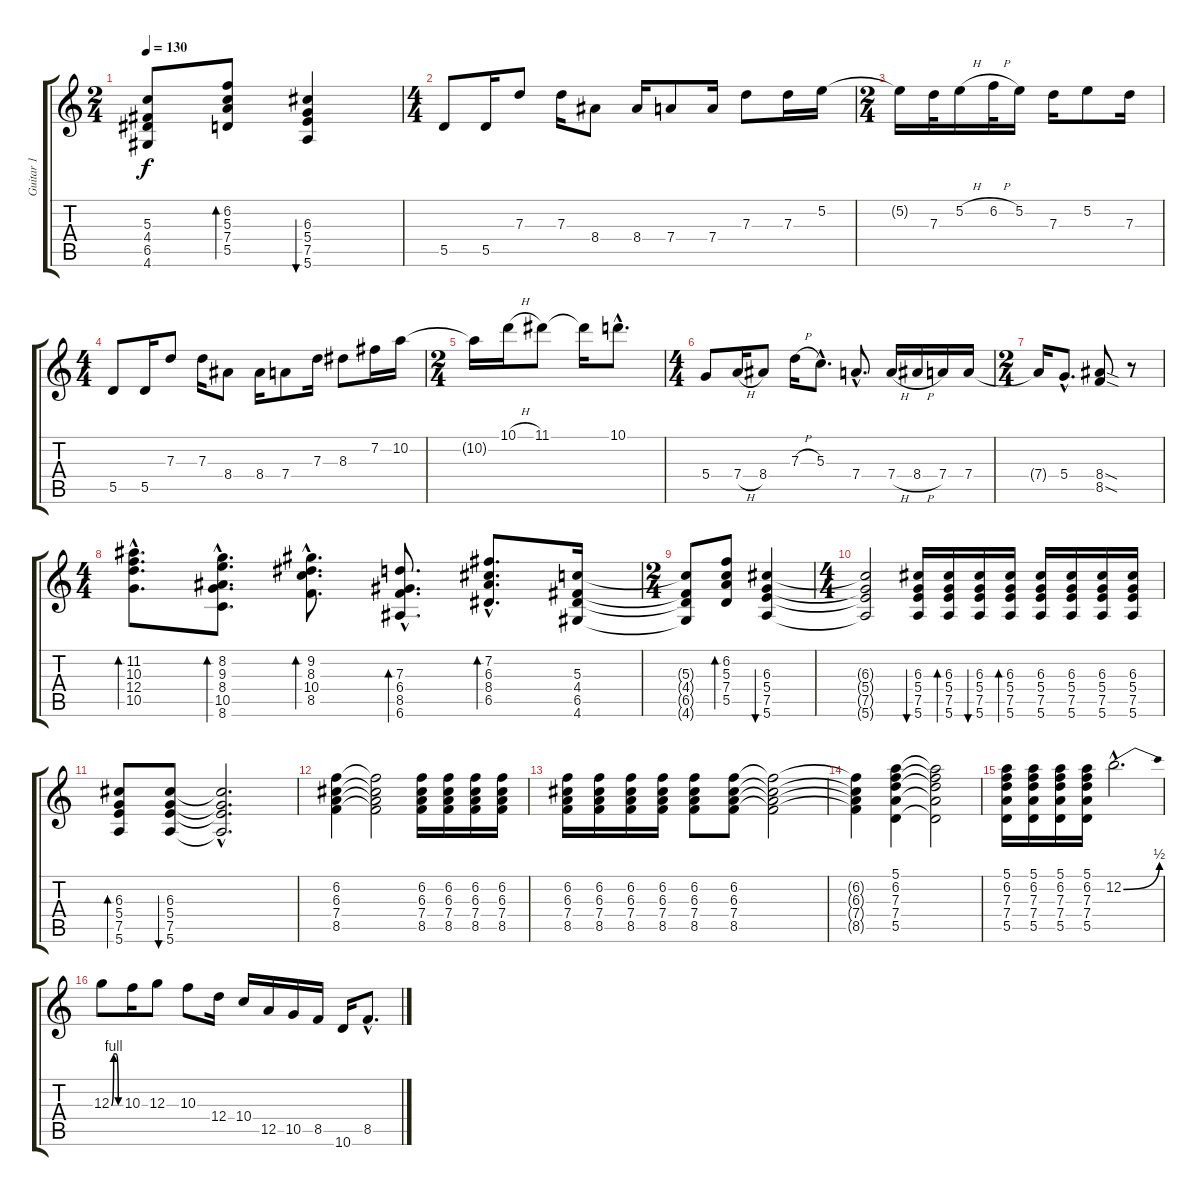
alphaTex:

\track ("Guitar 1" "Guitar 1") {instrument electricguitarjazz}
\staff {score tabs}
\tuning (E4 B3 G3 D3 A2 E2) {hide}
\ts (2 4)
\tempo 130
\clef g2
\ks c
(5.3{t} 4.4{t} 6.5{t} 4.6{t}).8{dy f} (6.2 5.3 7.4 5.5).8{bd 60} (6.3 5.4 7.5 5.6).4{bu 60} |
\ts (4 4)
5.5.8 5.5.16 7.3.8 7.3.16 8.4.8 8.4.16 7.4.8 7.4.16 7.3.8 7.3.16 5.2.16 |
\ts (2 4)
5.2{t}.16 7.3.32 5.2{h}.16 6.2{h}.32 5.2.16 7.3.16 5.2.8 7.3.16 |
\ts (4 4)
5.5.8 5.5.16 7.3.8 7.3.16 8.4.8 8.4.16 7.4.8 7.3.16 8.3.8 7.2.16 10.2.16 |
\ts (2 4)
10.2{t}.16 10.1{h}.16 11.1.8 11.1{t}.16 10.1{hac}.8{d} |
\ts (4 4)
5.4.8 7.4{h}.16 8.4.8 7.3{h}.16 5.3{hac}.8{d} 7.4{hac}.8{d} 7.4{h}.16 8.4{h}.16 7.4.16 7.4.16 |
\ts (2 4)
7.4{t}.16 5.4{hac}.8{d} (8.4{sod} 8.5{sod}).8 r.8 |
\ts (4 4)
(11.2{hac} 10.3{hac} 12.4{hac} 10.5{hac}).8{d bd 60} (8.2{hac} 9.3{hac} 8.4{hac} 10.5{hac} 8.6{hac}).8{d bd 60} (9.2{hac} 8.3{hac} 10.4{hac} 8.5{hac}).8{d bd 60} (7.3{hac} 6.4{hac} 8.5{hac} 6.6{hac}).8{d bd 60} (7.2{hac} 6.3{hac} 8.4{hac} 6.5{hac}).8{d bd 60} (5.3 4.4 6.5 4.6).16 |
\ts (2 4)
(5.3{t} 4.4{t} 6.5{t} 4.6{t}).8 (6.2 5.3 7.4 5.5).8{bd 60} (6.3 5.4 7.5 5.6).4{bu 60} |
\ts (4 4)
(6.3{t} 5.4{t} 7.5{t} 5.6{t}).2 (6.3 5.4 7.5 5.6).16{bu 60} (6.3 5.4 7.5 5.6).16{bd 60} (6.3 5.4 7.5 5.6).16{bu 60} (6.3 5.4 7.5 5.6).16{bd 60} (6.3 5.4 7.5 5.6).16 (6.3 5.4 7.5 5.6).16 (6.3 5.4 7.5 5.6).16 (6.3 5.4 7.5 5.6).16 |
(6.3 5.4 7.5 5.6).8{bd 60} (6.3 5.4 7.5 5.6).8{bu 60} (6.3{hac t} 5.4{hac t} 7.5{hac t} 5.6{hac t}).2{d} |
(6.2 6.3 7.4 8.5).4 (6.2{t} 6.3{t} 7.4{t} 8.5{t}).2 (6.2 6.3 7.4 8.5).16 (6.2 6.3 7.4 8.5).16 (6.2 6.3 7.4 8.5).16 (6.2 6.3 7.4 8.5).16 |
(6.2 6.3 7.4 8.5).16 (6.2 6.3 7.4 8.5).16 (6.2 6.3 7.4 8.5).16 (6.2 6.3 7.4 8.5).16 (6.2 6.3 7.4 8.5).8 (6.2 6.3 7.4 8.5).8 (6.2{t} 6.3{t} 7.4{t} 8.5{t}).2 |
(6.2{t} 6.3{t} 7.4{t} 8.5{t}).4 (5.1 6.2 7.3 7.4 5.5).4 (5.1{t} 6.2{t} 7.3{t} 7.4{t} 5.5{t}).2 |
(5.1 6.2 7.3 7.4 5.5).16{volume 12} (5.1 6.2 7.3 7.4 5.5).16 (5.1 6.2 7.3 7.4 5.5).16 (5.1 6.2 7.3 7.4 5.5).16 12.2{be (bend 0 0 60 2) hac}.2{d volume 16} |
12.3{be (custom 0 0 15 4 30 4 45 0 60 0)}.8 10.3.16 12.3.8 10.3.8 12.4.16 10.4.16 12.5.16 10.5.16 8.5.16 10.6.16 8.5{hac}.8{d}
